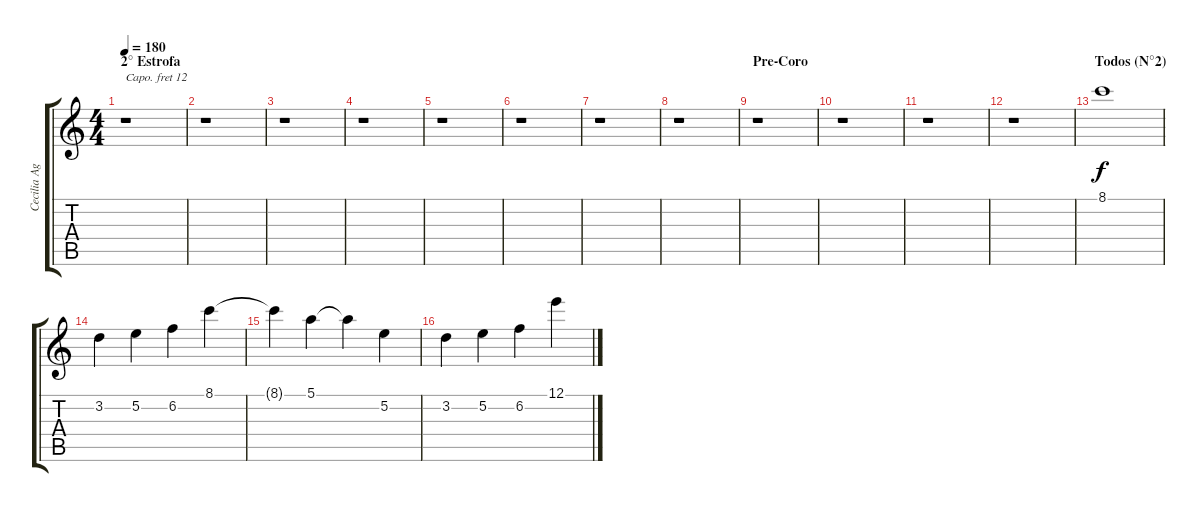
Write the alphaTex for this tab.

\track ("Cecilia Aguayo (Sintetizador 3)" "Cecilia Ag") {instrument synthstrings1}
\staff {score tabs}
\capo 12
\tuning (E4 B3 G3 D3 A2 E2) {hide}
\ts (4 4)
\section ("" "2° Estrofa")
\tempo 180
\clef g2
\ks c
r.1{dy f} |
r.1 |
r.1 |
r.1 |
r.1 |
r.1 |
r.1 |
r.1 |
\section ("" "Pre-Coro ")
r.1 |
r.1 |
r.1 |
r.1 |
\section ("" "Todos (N°2)")
8.1.1 |
3.2.4 5.2.4 6.2.4 8.1.4 |
8.1{t}.4 5.1.4 5.1{t}.4 5.2.4 |
3.2.4 5.2.4 6.2.4 12.1.4
